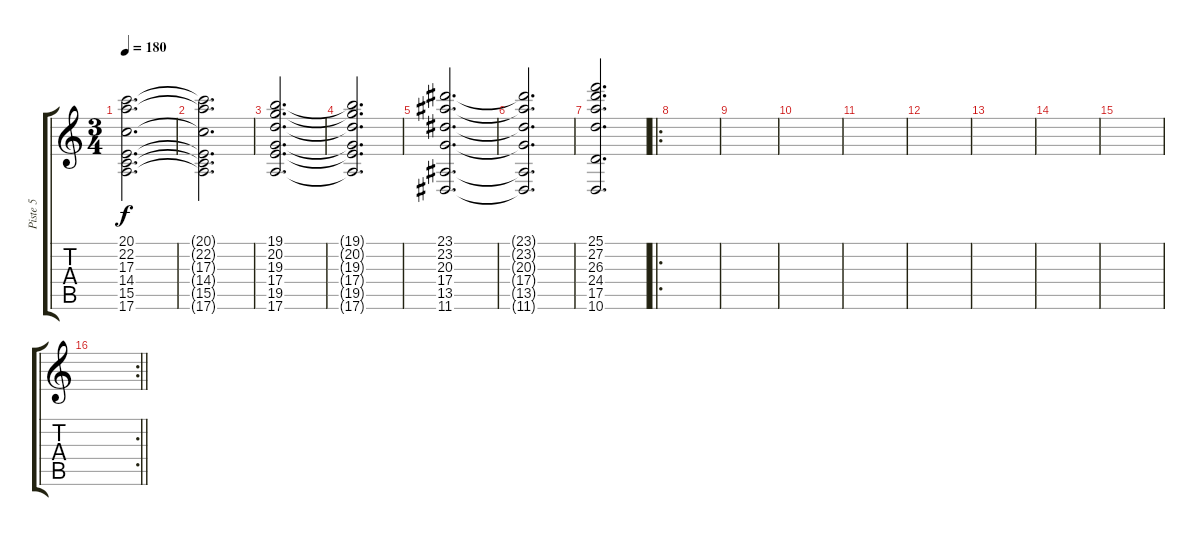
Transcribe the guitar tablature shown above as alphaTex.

\track ("Piste 5" "Piste 5") {instrument stringensemble2}
\staff {score tabs}
\tuning (E4 B3 G3 D3 A2 E2) {hide}
\ts (3 4)
\tempo 180
\clef g2
\ks c
(20.1 22.2 17.3 14.4 15.5 17.6).2{d dy f} |
(20.1{t} 22.2{t} 17.3{t} 14.4{t} 15.5{t} 17.6{t}).2{d} |
(19.1 20.2 19.3 17.4 19.5 17.6).2{d} |
(19.1{t} 20.2{t} 19.3{t} 17.4{t} 19.5{t} 17.6{t}).2{d} |
(23.1 23.2 20.3 17.4 13.5 11.6).2{d} |
(23.1{t} 23.2{t} 20.3{t} 17.4{t} 13.5{t} 11.6{t}).2{d} |
(25.1 27.2 26.3 24.4 17.5 10.6).2{d} |
\ro
|
|
|
|
|
|
|
|
\rc 2
\barLineRight lightlight
